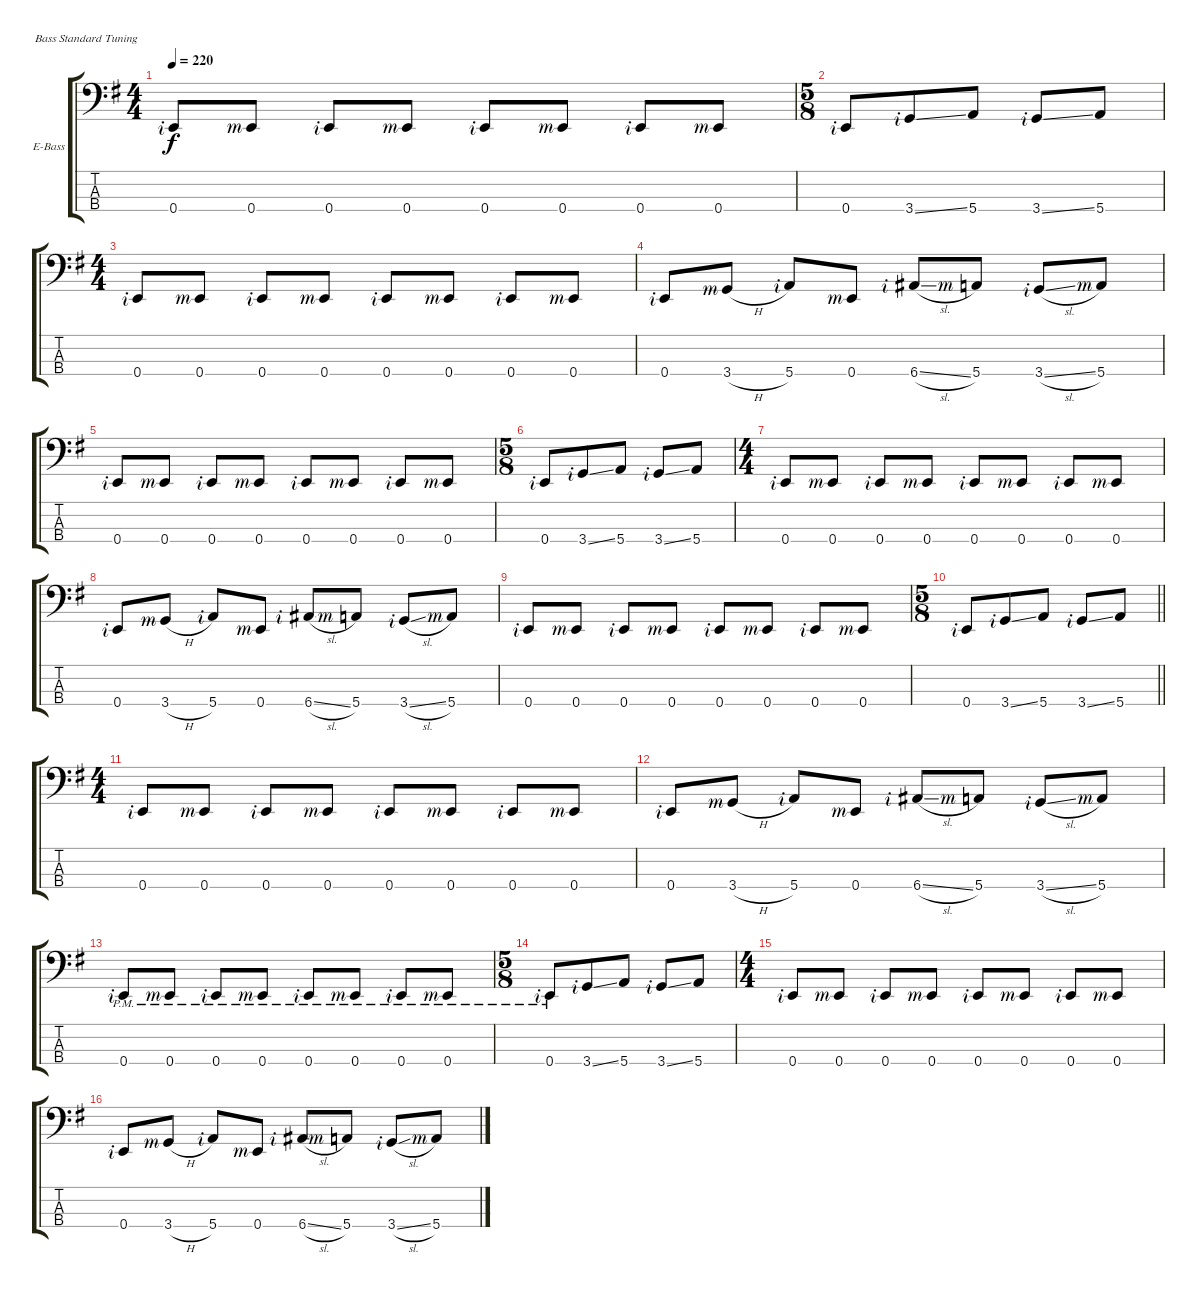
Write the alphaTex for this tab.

\defaultSystemsLayout 4
\bracketExtendMode groupsimilarinstruments
\firstSystemTrackNameOrientation horizontal
\otherSystemsTrackNameOrientation horizontal
\chordDiagramsInScore
\track ("Cliff B." "E-Bass") {instrument electricbassfinger}
\staff {score tabs}
\tuning (G2 D2 A1 E1)
\ts (4 4)
\tempo 220
\clef f4
\scale
0.333333
\ks g
0.4{rf 2}.8{dy f} 0.4{rf 3}.8 0.4{rf 2}.8 0.4{rf 3}.8 0.4{rf 2}.8 0.4{rf 3}.8 0.4{rf 2}.8 0.4{rf 3}.8 |
\ts (5 8)
\scale
0.333333 0.4{rf 2}.8 3.4{ss rf 2}.8 5.4.8 3.4{ss rf 2}.8 5.4.8 |
\ts (4 4)
\scale
0.333333 0.4{rf 2}.8 0.4{rf 3}.8 0.4{rf 2}.8 0.4{rf 3}.8 0.4{rf 2}.8 0.4{rf 3}.8 0.4{rf 2}.8 0.4{rf 3}.8 |
\scale
0.333333 0.4{rf 2}.8 3.4{h rf 3}.8 5.4{rf 2}.8 0.4{rf 3}.8 6.4{sl rf 2}.8 5.4{rf 3}.8 3.4{sl rf 2}.8 5.4{rf 3}.8 |
\scale
0.333333 0.4{rf 2}.8 0.4{rf 3}.8 0.4{rf 2}.8 0.4{rf 3}.8 0.4{rf 2}.8 0.4{rf 3}.8 0.4{rf 2}.8 0.4{rf 3}.8 |
\ts (5 8)
\scale
0.333333 0.4{rf 2}.8 3.4{ss rf 2}.8 5.4.8 3.4{ss rf 2}.8 5.4.8 |
\ts (4 4)
\scale
0.333333 0.4{rf 2}.8 0.4{rf 3}.8 0.4{rf 2}.8 0.4{rf 3}.8 0.4{rf 2}.8 0.4{rf 3}.8 0.4{rf 2}.8 0.4{rf 3}.8 |
\scale
0.333333 0.4{rf 2}.8 3.4{h rf 3}.8 5.4{rf 2}.8 0.4{rf 3}.8 6.4{sl rf 2}.8 5.4{rf 3}.8 3.4{sl rf 2}.8 5.4{rf 3}.8 |
\scale
0.208191 0.4{rf 2}.8 0.4{rf 3}.8 0.4{rf 2}.8 0.4{rf 3}.8 0.4{rf 2}.8 0.4{rf 3}.8 0.4{rf 2}.8 0.4{rf 3}.8 |
\ts (5 8)
\scale
0.395904
\barLineRight lightlight
0.4{rf 2}.8 3.4{ss rf 2}.8 5.4.8 3.4{ss rf 2}.8 5.4.8 |
\ts (4 4)
\scale
0.395904 0.4{rf 2}.8 0.4{rf 3}.8 0.4{rf 2}.8 0.4{rf 3}.8 0.4{rf 2}.8 0.4{rf 3}.8 0.4{rf 2}.8 0.4{rf 3}.8 |
\scale
0.37237 0.4{rf 2}.8 3.4{h rf 3}.8 5.4{rf 2}.8 0.4{rf 3}.8 6.4{sl rf 2}.8 5.4{rf 3}.8 3.4{sl rf 2}.8 5.4{rf 3}.8 |
\scale
0.254871 0.4{pm rf 2}.8 0.4{pm rf 3}.8 0.4{pm rf 2}.8 0.4{pm rf 3}.8 0.4{pm rf 2}.8 0.4{pm rf 3}.8 0.4{pm rf 2}.8 0.4{pm rf 3}.8 |
\ts (5 8)
\scale
0.373717 0.4{pm rf 2}.8 3.4{ss rf 2}.8 5.4.8 3.4{ss rf 2}.8 5.4.8 |
\ts (4 4)
\scale
0.487395 0.4{rf 2}.8 0.4{rf 3}.8 0.4{rf 2}.8 0.4{rf 3}.8 0.4{rf 2}.8 0.4{rf 3}.8 0.4{rf 2}.8 0.4{rf 3}.8 |
\scale
0.256303 0.4{rf 2}.8 3.4{h rf 3}.8 5.4{rf 2}.8 0.4{rf 3}.8 6.4{sl rf 2}.8 5.4{rf 3}.8 3.4{sl rf 2}.8 5.4{rf 3}.8
